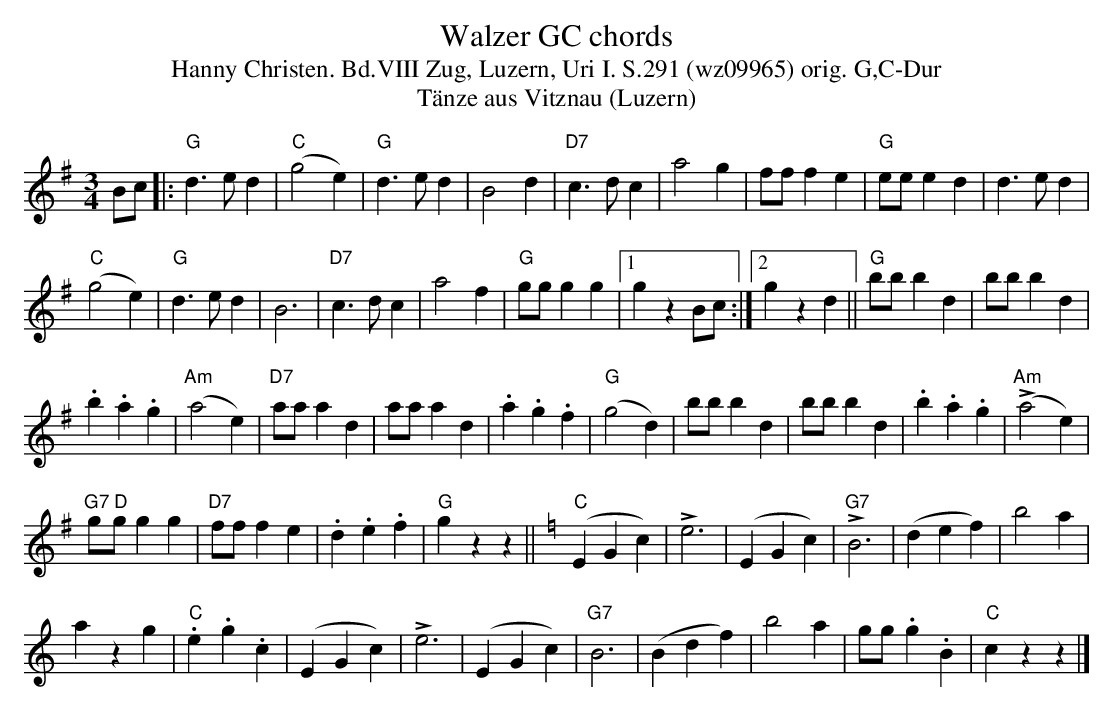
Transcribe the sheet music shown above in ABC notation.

X:1
T: Walzer GC chords
T:Hanny Christen. Bd.VIII Zug, Luzern, Uri I. S.291 (wz09965) orig. G,C-Dur
T: T\"anze aus Vitznau (Luzern)
M:3/4
L:1/4
K:G %%MIDI gchordon
B/c/ |: "G"d>ed | "C"(g2e) | "G"d>ed | B2d | "D7"c>dc | a2g | f/f/ fe | "G"e/e/ ed | d>ed |
"C"(g2e) | "G"d>ed | B3 | "D7"c>dc | a2f | "G"g/g/ gg |1 gz B/c/ :|2 gzd || "G"b/b/ bd | b/b/ bd |
.b.a.g | "Am"(a2e) | "D7"a/a/ ad | a/a/ ad | .a.g.f | "G"(g2d) | b/b/ bd | b/b/ bd | .b.a.g | "Am"(+>+a2e) |
"G7"g/"D"g/ gg | "D7"f/f/ fe | .d.e.f | "G"gzz || [K:C] "C"(EGc) | +>+e3 | (EGc) | "G7"+>+B3 | (def) | b2a |
azg | "C".e.g.c | (EGc) | +>+e3 | (EGc) | "G7"B3 | (Bdf) | b2a | g/g/ .g.B | "C"czz |]
